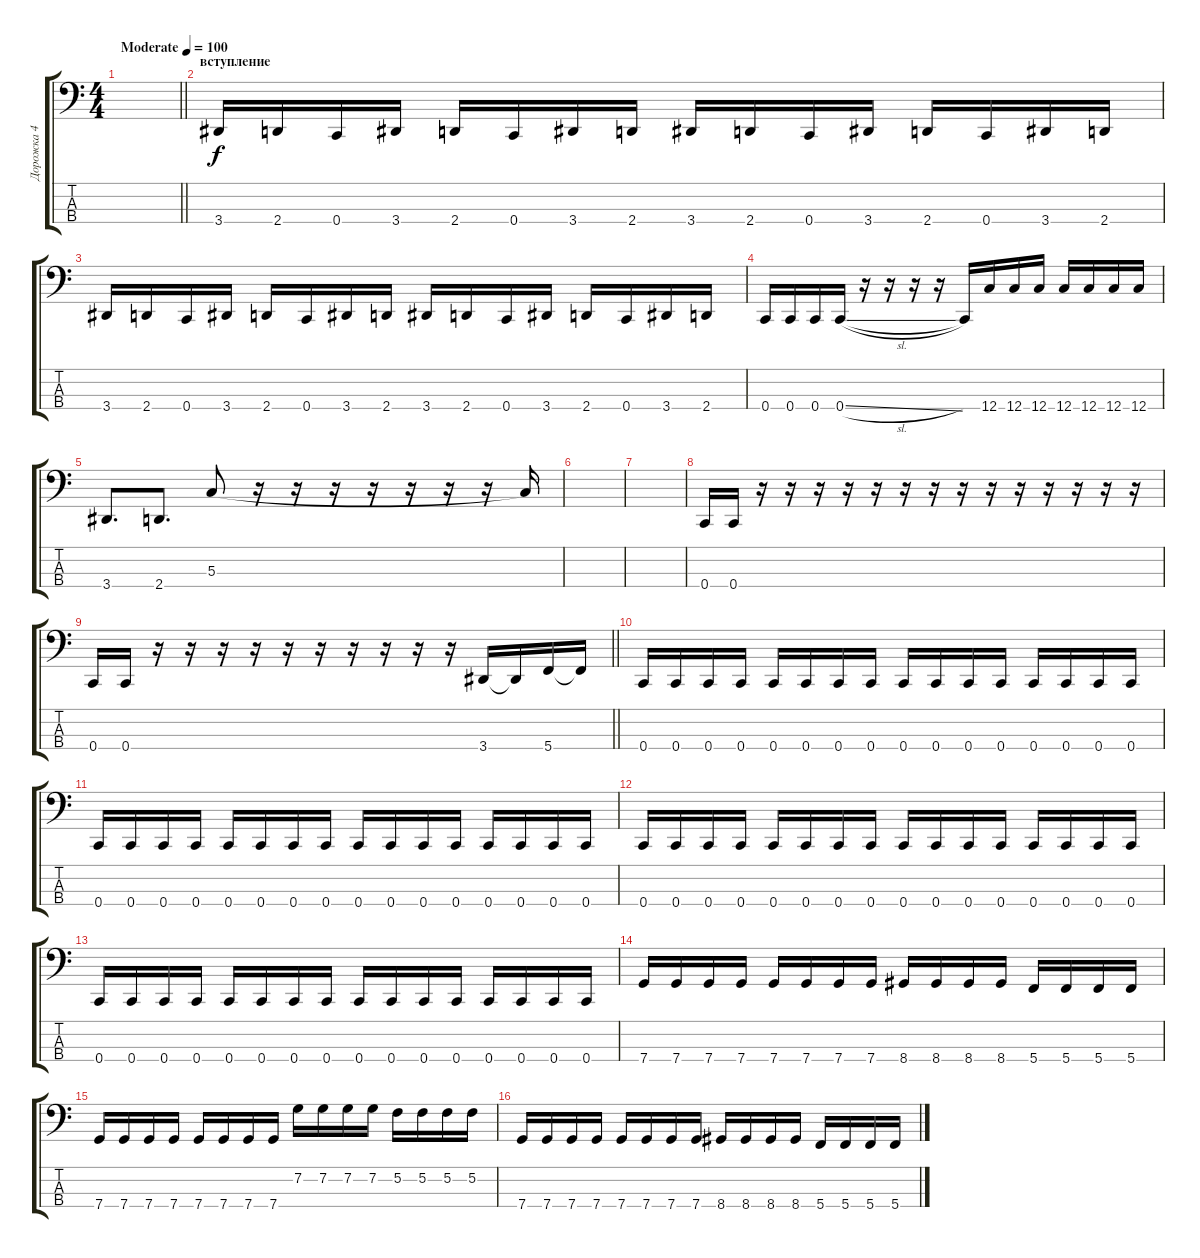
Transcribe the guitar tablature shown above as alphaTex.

\track ("Дорожка 4" "Дорожка 4") {instrument electricbassfinger}
\staff {score tabs}
\tuning (F2 C2 G1 C1) {hide}
\ts (4 4)
\tempo (100 "Moderate")
\clef f4
\barLineRight lightlight
\ks c
|
\section ("" "вступление")
3.4.16 2.4.16 0.4.16 3.4.16 2.4.16 0.4.16 3.4.16 2.4.16 3.4.16 2.4.16 0.4.16 3.4.16 2.4.16 0.4.16 3.4.16 2.4.16 |
3.4.16 2.4.16 0.4.16 3.4.16 2.4.16 0.4.16 3.4.16 2.4.16 3.4.16 2.4.16 0.4.16 3.4.16 2.4.16 0.4.16 3.4.16 2.4.16 |
0.4.16 0.4.16 0.4.16 0.4{sl}.16 r.16 r.16 r.16 r.16 0.4{t}.16 12.4.16 12.4.16 12.4.16 12.4.16 12.4.16 12.4.16 12.4.16 |
3.4.8{d} 2.4.8{d} 5.3.8 r.16 r.16 r.16 r.16 r.16 r.16 r.16 5.3{t}.16 |
|
|
0.4.16 0.4.16 r.16 r.16 r.16 r.16 r.16 r.16 r.16 r.16 r.16 r.16 r.16 r.16 r.16 r.16 |
\barLineRight lightlight
0.4.16 0.4.16 r.16 r.16 r.16 r.16 r.16 r.16 r.16 r.16 r.16 r.16 3.4.16 3.4{t}.16 5.4.16 5.4{t}.16 |
0.4.16 0.4.16 0.4.16 0.4.16 0.4.16 0.4.16 0.4.16 0.4.16 0.4.16 0.4.16 0.4.16 0.4.16 0.4.16 0.4.16 0.4.16 0.4.16 |
0.4.16 0.4.16 0.4.16 0.4.16 0.4.16 0.4.16 0.4.16 0.4.16 0.4.16 0.4.16 0.4.16 0.4.16 0.4.16 0.4.16 0.4.16 0.4.16 |
0.4.16 0.4.16 0.4.16 0.4.16 0.4.16 0.4.16 0.4.16 0.4.16 0.4.16 0.4.16 0.4.16 0.4.16 0.4.16 0.4.16 0.4.16 0.4.16 |
0.4.16 0.4.16 0.4.16 0.4.16 0.4.16 0.4.16 0.4.16 0.4.16 0.4.16 0.4.16 0.4.16 0.4.16 0.4.16 0.4.16 0.4.16 0.4.16 |
7.4.16 7.4.16 7.4.16 7.4.16 7.4.16 7.4.16 7.4.16 7.4.16 8.4.16 8.4.16 8.4.16 8.4.16 5.4.16 5.4.16 5.4.16 5.4.16 |
7.4.16 7.4.16 7.4.16 7.4.16 7.4.16 7.4.16 7.4.16 7.4.16 7.2.16 7.2.16 7.2.16 7.2.16 5.2.16 5.2.16 5.2.16 5.2.16 |
7.4.16 7.4.16 7.4.16 7.4.16 7.4.16 7.4.16 7.4.16 7.4.16 8.4.16 8.4.16 8.4.16 8.4.16 5.4.16 5.4.16 5.4.16 5.4.16
